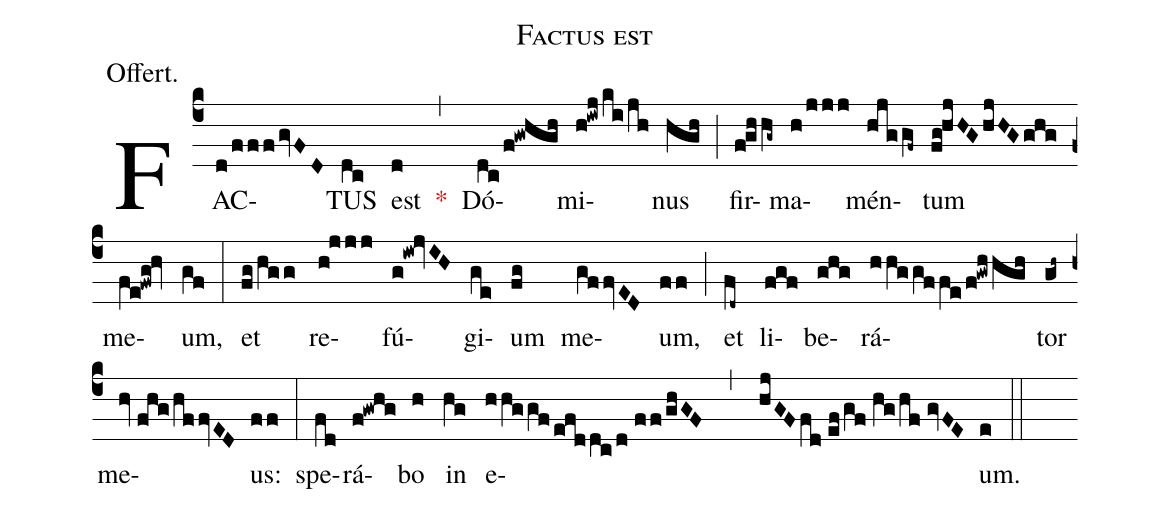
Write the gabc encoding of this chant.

name:Factus est;
annotation:Offert.;
mode:IV.;
office-part:Offertory;
%%
(c4) FAC(d/fffgvFD)TUS(dc) est(d) <v>\red{*}</v>(,) Dó(dc/f!gwhgh)mi(h!iwj/ki/jh)nus(hgh) (;) fir(f!ghhg~)ma(h/jjj)mén(hjggf~)tum(fg!hjHGhjHG/ghg) me(fe!fwg!hv)um,(gf) (:) et(fg/hgg) re(h!jjj)fú(g!iw!jvIH)gi(ge)um(fg) me(gffvED)um,(ff) (;) et(fd~) li(fgf)be(ghg)rá(hhggffe/f!gwhhgh)tor(gh~) me(hv//fhg/hffvED)us:(ff) (:) spe(fd)rá(f!gwhg)bo(h) in(hg) e(hhggf/efddc/d//ff/ghGF , hjGFfd//ef/gf//hg/hf//gvFE)um.(e) (::)
